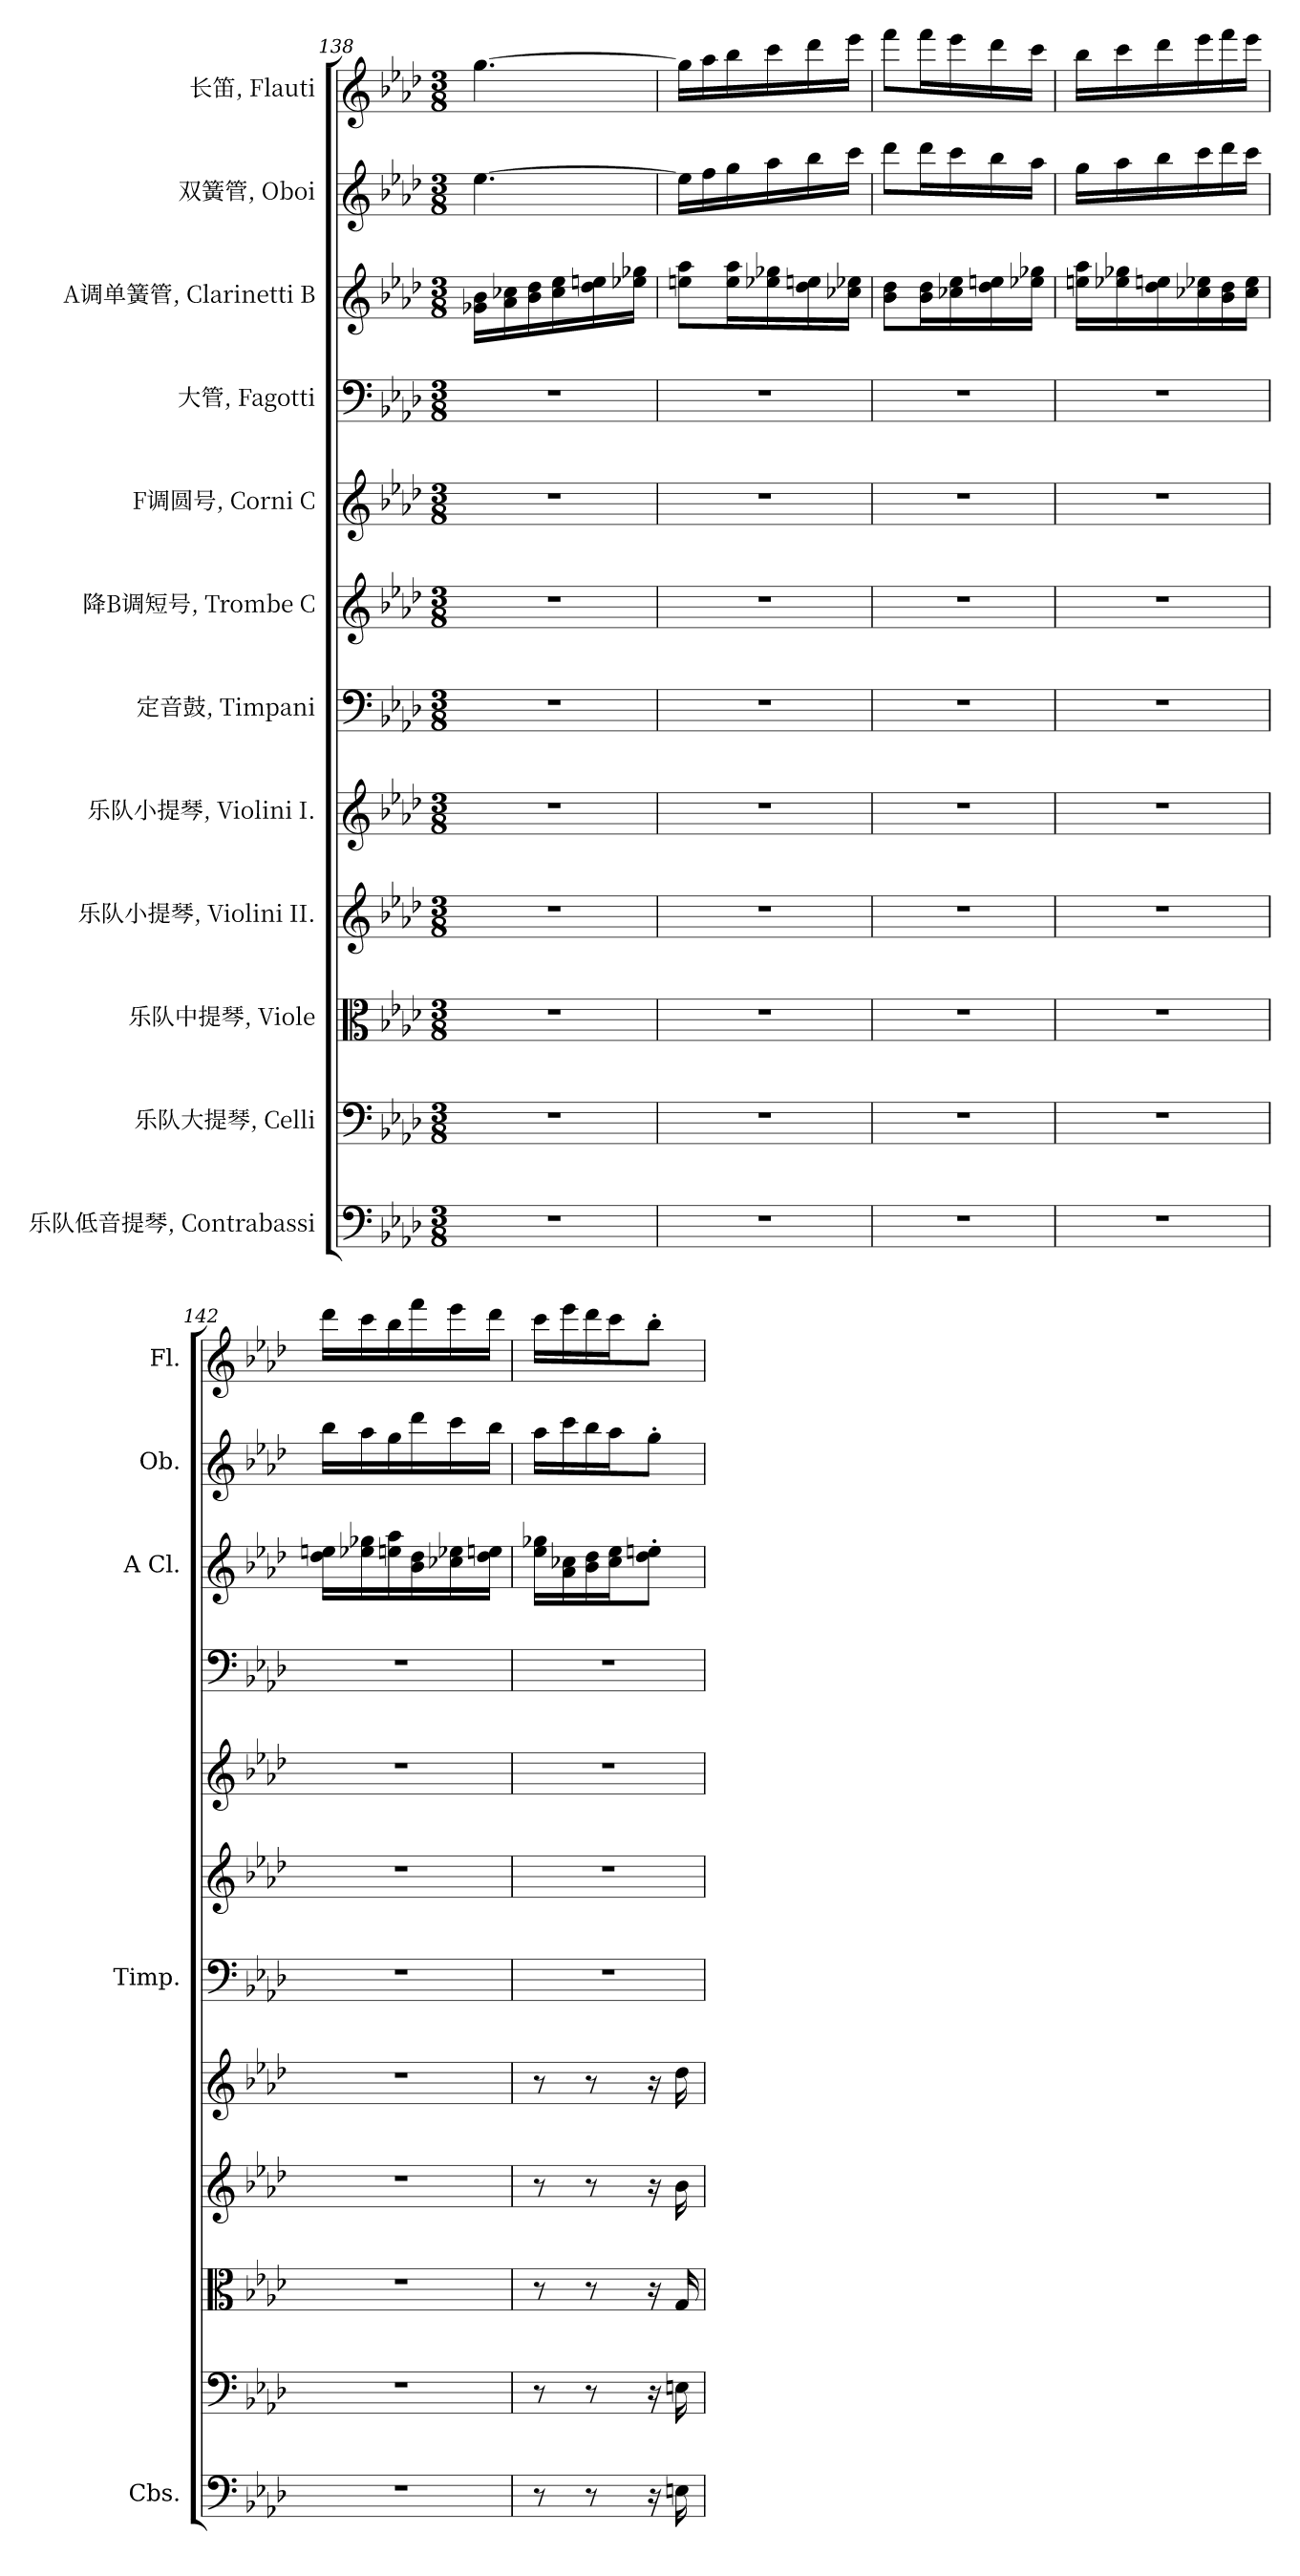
**kern	**kern	**kern	**kern	**kern	**kern	**kern	**kern	**kern	**kern	**kern	**kern
*part12	*part11	*part10	*part9	*part8	*part7	*part6	*part5	*part4	*part3	*part2	*part1
*staff12	*staff11	*staff10	*staff9	*staff8	*staff7	*staff6	*staff5	*staff4	*staff3	*staff2	*staff1
*I"乐队低音提琴, Contrabassi	*I"乐队大提琴, Celli	*I"乐队中提琴, Viole	*I"乐队小提琴, Violini II.	*I"乐队小提琴, Violini I.	*I"定音鼓, Timpani	*I"降B调短号, Trombe C	*I"F调圆号, Corni C	*I"大管, Fagotti	*I"A调单簧管, Clarinetti B	*I"双簧管, Oboi	*I"长笛, Flauti
*I'Cbs.	*	*	*	*	*I'Timp.	*	*	*	*I'A Cl.	*I'Ob.	*I'Fl.
!!LO:PB:g=z
*clefF4	*clefF4	*clefC3	*clefG2	*clefG2	*clefF4	*clefG2	*clefG2	*clefF4	*clefG2	*clefG2	*clefG2
*ITrd7c12	*	*	*	*	*	*ITrd1c2	*ITrd4c7	*	*ITrd2c3	*	*
*k[b-e-a-d-]	*k[b-e-a-d-]	*k[b-e-a-d-]	*k[b-e-a-d-]	*k[b-e-a-d-]	*k[b-e-a-d-]	*k[b-e-a-d-g-c-]	*k[b-e-a-d-g-]	*k[b-e-a-d-]	*k[b-]	*k[b-e-a-d-]	*k[b-e-a-d-]
*M3/8	*M3/8	*M3/8	*M3/8	*M3/8	*M3/8	*M3/8	*M3/8	*M3/8	*M3/8	*M3/8	*M3/8
=138	=138	=138	=138	=138	=138	=138	=138	=138	=138	=138	=138
4.r	4.r	4.r	4.r	4.r	4.r	4.r	4.r	4.r	16e-X\ 16g\LL	[4.ee-\	[4.gg\
.	.	.	.	.	.	.	.	.	16f\ 16a-X\	.	.
.	.	.	.	.	.	.	.	.	16g\ 16b-\	.	.
.	.	.	.	.	.	.	.	.	16a-\ 16cc\	.	.
.	.	.	.	.	.	.	.	.	16b-\ 16cc#X\	.	.
.	.	.	.	.	.	.	.	.	16ccn\ 16ee-X\JJ	.	.
=139	=139	=139	=139	=139	=139	=139	=139	=139	=139	=139	=139
4.r	4.r	4.r	4.r	4.r	4.r	4.r	4.r	4.r	8cc#X\ 8ff\L	16ee-\LL]	16gg\LL]
.	.	.	.	.	.	.	.	.	.	16ff\	16aa-\
.	.	.	.	.	.	.	.	.	16cc#\ 16ff\L	16gg\	16bb-\
.	.	.	.	.	.	.	.	.	16ccn\ 16ee-X\	16aa-\	16ccc\
.	.	.	.	.	.	.	.	.	16b-\ 16cc#X\	16bb-\	16ddd-\
.	.	.	.	.	.	.	.	.	16a-X\ 16ccn\JJ	16ccc\JJ	16eee-\JJ
=140	=140	=140	=140	=140	=140	=140	=140	=140	=140	=140	=140
4.r	4.r	4.r	4.r	4.r	4.r	4.r	4.r	4.r	8g\ 8b-\L	8ddd-\L	8fff\L
.	.	.	.	.	.	.	.	.	16g\ 16b-\L	16ddd-\L	16fff\L
.	.	.	.	.	.	.	.	.	16a-X\ 16cc\	16ccc\	16eee-\
.	.	.	.	.	.	.	.	.	16b-\ 16cc#X\	16bb-\	16ddd-\
.	.	.	.	.	.	.	.	.	16ccn\ 16ee-X\JJ	16aa-\JJ	16ccc\JJ
!!LO:PB:g=z
=141	=141	=141	=141	=141	=141	=141	=141	=141	=141	=141	=141
4.r	4.r	4.r	4.r	4.r	4.r	4.r	4.r	4.r	16cc#X\ 16ff\LL	16gg\LL	16bb-\LL
.	.	.	.	.	.	.	.	.	16ccn\ 16ee-X\	16aa-\	16ccc\
.	.	.	.	.	.	.	.	.	16b-\ 16cc#X\	16bb-\	16ddd-\
.	.	.	.	.	.	.	.	.	16a-X\ 16ccn\	16ccc\	16eee-\
.	.	.	.	.	.	.	.	.	16g\ 16b-\	16ddd-\	16fff\
.	.	.	.	.	.	.	.	.	16a-\ 16cc\JJ	16ccc\JJ	16eee-\JJ
=142	=142	=142	=142	=142	=142	=142	=142	=142	=142	=142	=142
4.r	4.r	4.r	4.r	4.r	4.r	4.r	4.r	4.r	16b-\ 16cc#X\LL	16bb-\LL	16ddd-\LL
.	.	.	.	.	.	.	.	.	16ccn\ 16ee-X\	16aa-\	16ccc\
.	.	.	.	.	.	.	.	.	16cc#X\ 16ff\	16gg\	16bb-\
.	.	.	.	.	.	.	.	.	16g\ 16b-\	16ddd-\	16fff\
.	.	.	.	.	.	.	.	.	16a-X\ 16ccn\	16ccc\	16eee-\
.	.	.	.	.	.	.	.	.	16b-\ 16cc#X\JJ	16bb-\JJ	16ddd-\JJ
=143	=143	=143	=143	=143	=143	=143	=143	=143	=143	=143	=143
8r	8r	8r	8r	8r	4.r	4.r	4.r	4.r	16cc\ 16ee-X\LL	16aa-\LL	16ccc\LL
.	.	.	.	.	.	.	.	.	16f\ 16a-X\	16ccc\	16eee-\
8r	8r	8r	8r	8r	.	.	.	.	16g\ 16b-\	16bb-\	16ddd-\
.	.	.	.	.	.	.	.	.	16a-\ 16cc\J	16aa-\J	16ccc\J
16r	16r	16r	16r	16r	.	.	.	.	8b-\' 8cc#X\'J	8gg'\J	8bb-'\J
16EEn\	16En\	16G/	16b-\	16dd-\	.	.	.	.	.	.	.
=	=	=	=	=	=	=	=	=	=	=	=
*-	*-	*-	*-	*-	*-	*-	*-	*-	*-	*-	*-
